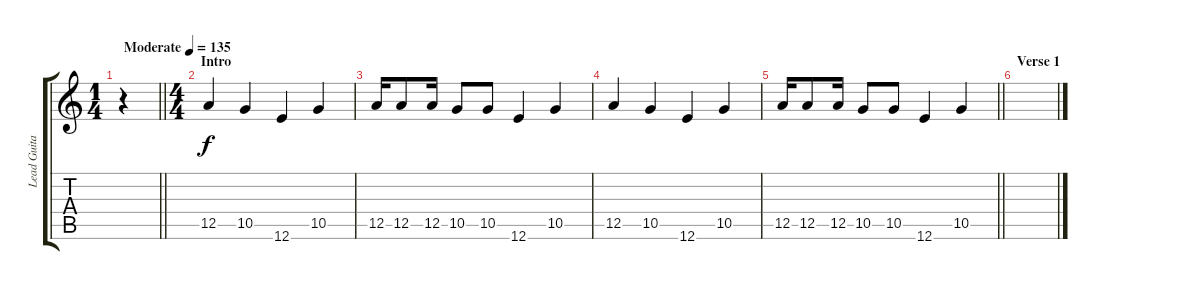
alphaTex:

\track ("Lead Guitar" "Lead Guita") {instrument acousticguitarsteel}
\staff {score tabs}
\tuning (E4 B3 G3 D3 A2 E2) {hide}
\ts (1 4)
\tempo (135 "Moderate")
\clef g2
\barLineRight lightlight
\ks c
r.4{dy f instrument acousticguitarsteel} |
\ts (4 4)
\section ("" "Intro")
12.5.4 10.5.4 12.6.4 10.5.4 |
12.5.16 12.5.8 12.5.16 10.5.8 10.5.8 12.6.4 10.5.4 |
12.5.4 10.5.4 12.6.4 10.5.4 |
\barLineRight lightlight
12.5.16 12.5.8 12.5.16 10.5.8 10.5.8 12.6.4 10.5.4 |
\section ("" "Verse 1")
